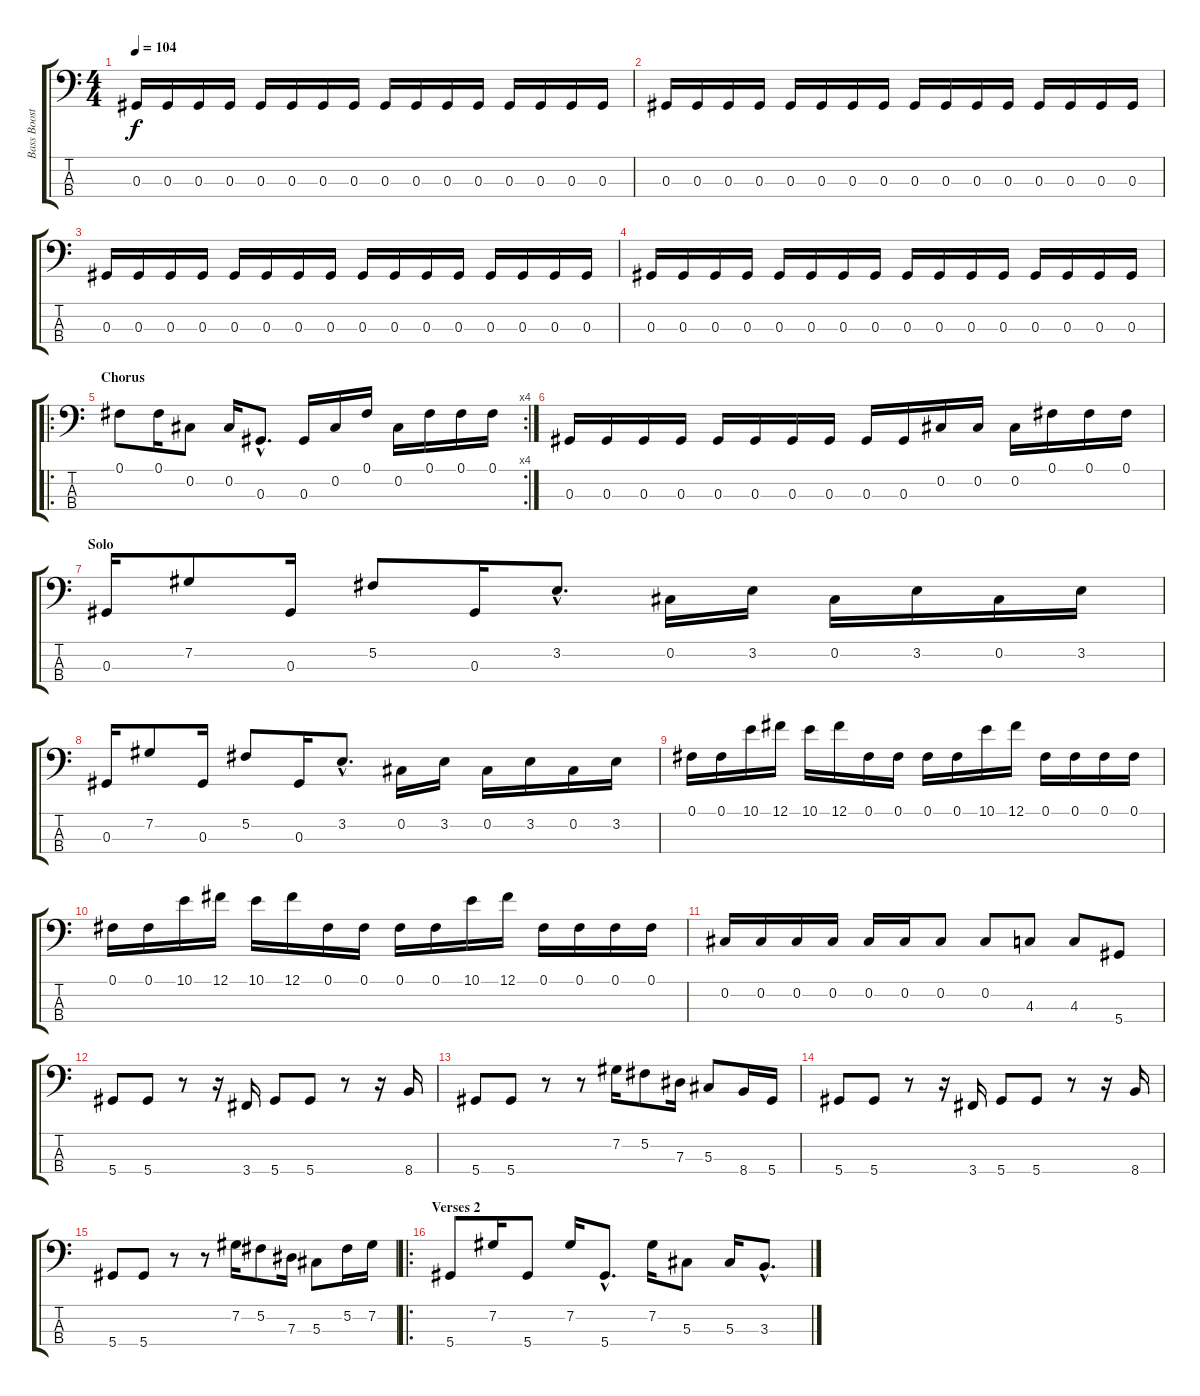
\track ("Bass Booster" "Bass Boost") {instrument electricbasspick}
\staff {score tabs}
\tuning (Gb2 Db2 Ab1 Eb1) {hide}
\ts (4 4)
\tempo 104
\clef f4
\ks c
0.3.16{dy f} 0.3.16 0.3.16 0.3.16 0.3.16 0.3.16 0.3.16 0.3.16 0.3.16 0.3.16 0.3.16 0.3.16 0.3.16 0.3.16 0.3.16 0.3.16 |
0.3.16 0.3.16 0.3.16 0.3.16 0.3.16 0.3.16 0.3.16 0.3.16 0.3.16 0.3.16 0.3.16 0.3.16 0.3.16 0.3.16 0.3.16 0.3.16 |
0.3.16 0.3.16 0.3.16 0.3.16 0.3.16 0.3.16 0.3.16 0.3.16 0.3.16 0.3.16 0.3.16 0.3.16 0.3.16 0.3.16 0.3.16 0.3.16 |
0.3.16 0.3.16 0.3.16 0.3.16 0.3.16 0.3.16 0.3.16 0.3.16 0.3.16 0.3.16 0.3.16 0.3.16 0.3.16 0.3.16 0.3.16 0.3.16 |
\ro
\rc 4
\section ("" "Chorus")
0.1.8 0.1.16 0.2.8 0.2.16 0.3{hac}.8{d} 0.3.16 0.2.16 0.1.16 0.2.16 0.1.16 0.1.16 0.1.16 |
0.3.16 0.3.16 0.3.16 0.3.16 0.3.16 0.3.16 0.3.16 0.3.16 0.3.16 0.3.16 0.2.16 0.2.16 0.2.16 0.1.16 0.1.16 0.1.16 |
\section ("" "Solo")
0.3.16 7.2.8 0.3.16 5.2.8 0.3.16 3.2{hac}.8{d} 0.2.16 3.2.16 0.2.16 3.2.16 0.2.16 3.2.16 |
0.3.16 7.2.8 0.3.16 5.2.8 0.3.16 3.2{hac}.8{d} 0.2.16 3.2.16 0.2.16 3.2.16 0.2.16 3.2.16 |
0.1.16 0.1.16 10.1.16 12.1.16 10.1.16 12.1.16 0.1.16 0.1.16 0.1.16 0.1.16 10.1.16 12.1.16 0.1.16 0.1.16 0.1.16 0.1.16 |
0.1.16 0.1.16 10.1.16 12.1.16 10.1.16 12.1.16 0.1.16 0.1.16 0.1.16 0.1.16 10.1.16 12.1.16 0.1.16 0.1.16 0.1.16 0.1.16 |
0.2.16 0.2.16 0.2.16 0.2.16 0.2.16 0.2.16 0.2.8 0.2.8 4.3.8 4.3.8 5.4.8 |
5.4.8 5.4.8 r.8 r.16 3.4.16 5.4.8 5.4.8 r.8 r.16 8.4.16 |
5.4.8 5.4.8 r.8 r.8 7.2.16 5.2.8 7.3.16 5.3.8 8.4.16 5.4.16 |
5.4.8 5.4.8 r.8 r.16 3.4.16 5.4.8 5.4.8 r.8 r.16 8.4.16 |
5.4.8 5.4.8 r.8 r.8 7.2.16 5.2.8 7.3.16 5.3.8 5.2.16 7.2.16 |
\ro
\section ("" "Verses 2")
5.4.8 7.2.16 5.4.8 7.2.16 5.4{hac}.8{d} 7.2.16 5.3.8 5.3.16 3.3{hac}.8{d}
